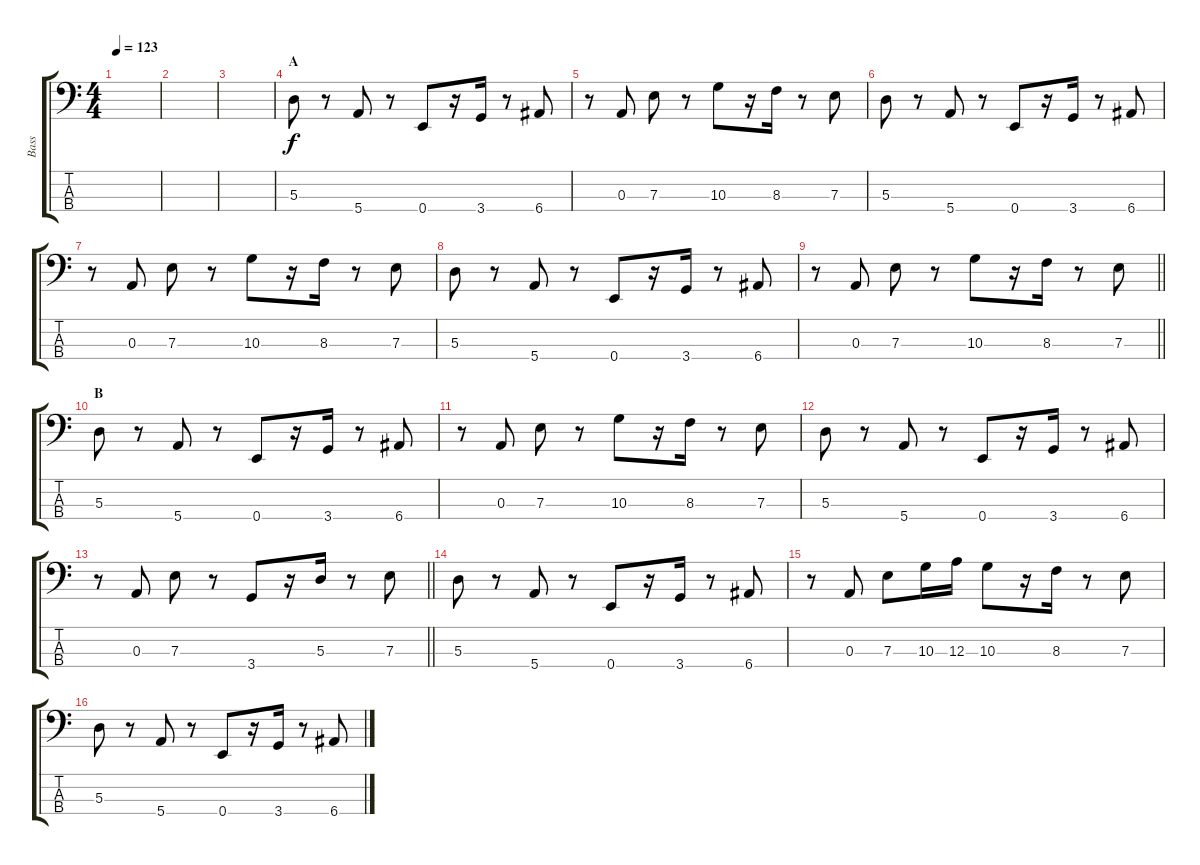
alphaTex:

\track ("Bass" "Bass") {instrument acousticbass}
\staff {score tabs}
\tuning (G2 D2 A1 E1) {hide}
\ts (4 4)
\tempo 123
\clef f4
\ks c
|
|
|
\section ("" "A")
5.3.8 r.8 5.4.8 r.8 0.4.8 r.16 3.4.16 r.8 6.4.8 |
r.8 0.3.8 7.3.8 r.8 10.3.8 r.16 8.3.16 r.8 7.3.8 |
5.3.8 r.8 5.4.8 r.8 0.4.8 r.16 3.4.16 r.8 6.4.8 |
r.8 0.3.8 7.3.8 r.8 10.3.8 r.16 8.3.16 r.8 7.3.8 |
5.3.8 r.8 5.4.8 r.8 0.4.8 r.16 3.4.16 r.8 6.4.8 |
\barLineRight lightlight
r.8 0.3.8 7.3.8 r.8 10.3.8 r.16 8.3.16 r.8 7.3.8 |
\section ("" "B")
5.3.8 r.8 5.4.8 r.8 0.4.8 r.16 3.4.16 r.8 6.4.8 |
r.8 0.3.8 7.3.8 r.8 10.3.8 r.16 8.3.16 r.8 7.3.8 |
5.3.8 r.8 5.4.8 r.8 0.4.8 r.16 3.4.16 r.8 6.4.8 |
\barLineRight lightlight
r.8 0.3.8 7.3.8 r.8 3.4.8 r.16 5.3.16 r.8 7.3.8 |
5.3.8 r.8 5.4.8 r.8 0.4.8 r.16 3.4.16 r.8 6.4.8 |
r.8 0.3.8 7.3.8 10.3.16 12.3.16 10.3.8 r.16 8.3.16 r.8 7.3.8 |
5.3.8 r.8 5.4.8 r.8 0.4.8 r.16 3.4.16 r.8 6.4.8
